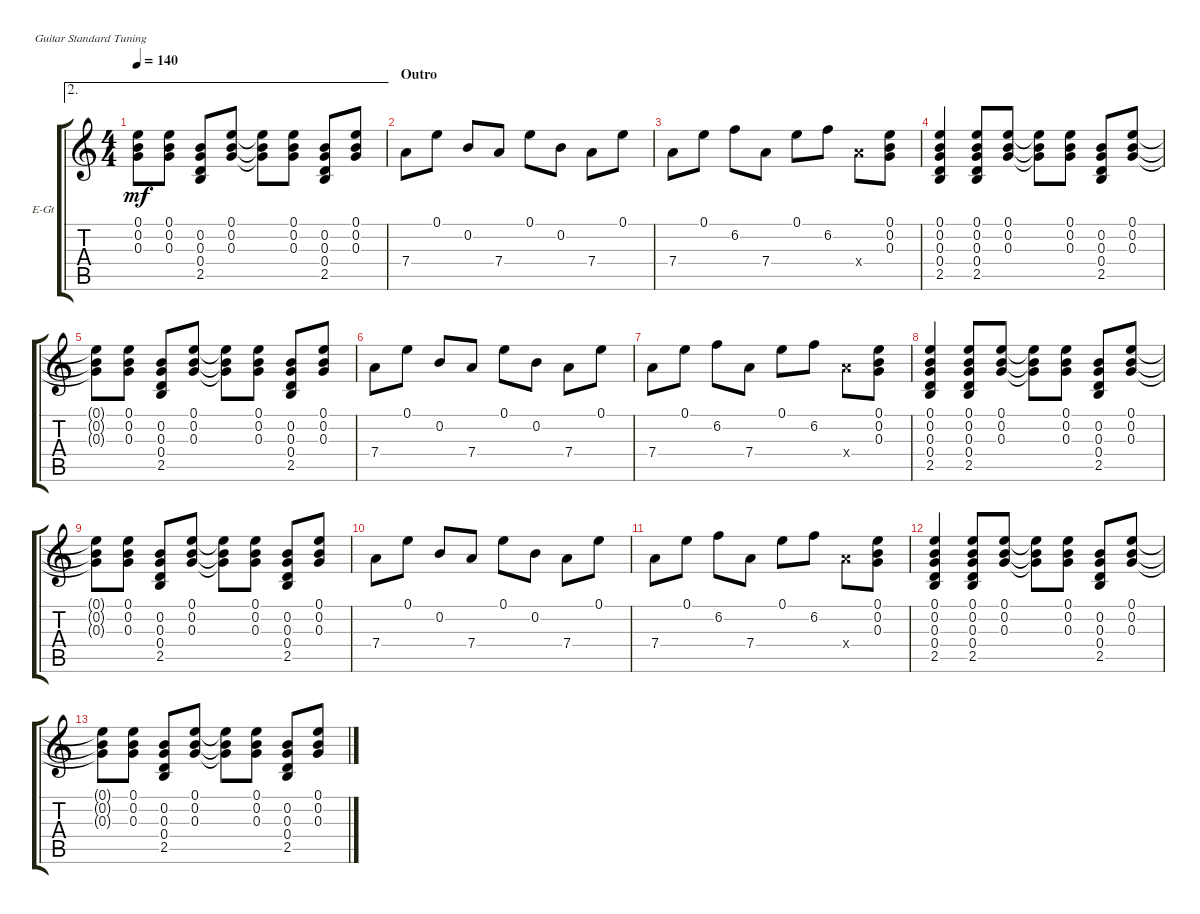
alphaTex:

\defaultSystemsLayout 4
\bracketExtendMode groupsimilarinstruments
\firstSystemTrackNameOrientation horizontal
\otherSystemsTrackNameOrientation horizontal
\track ("Electric Guitar" "E-Gt") {instrument electricguitarclean}
\staff {score tabs}
\tuning (E4 B3 G3 D3 A2 E2)
\ae 2
\ts (4 4)
\tempo 140
\clef g2
\ks c
(0.3 0.2 0.1).8{dy mf} (0.3 0.2 0.1).8 (0.2 0.3 0.4 2.5).8 (0.3 0.2 0.1).8 (0.3{t} 0.2{t} 0.1{t}).8 (0.3 0.2 0.1).8 (0.2 0.3 0.4 2.5).8 (0.3 0.2 0.1).8 |
\section ("" "Outro")
7.4.8 0.1.8 0.2.8 7.4.8 0.1.8 0.2.8 7.4.8 0.1.8 |
7.4.8 0.1.8 6.2.8 7.4.8 0.1.8 6.2.8 7.4{x}.8 (0.3 0.2 0.1).8 |
(2.5 0.4 0.3 0.2 0.1).4 (2.5 0.4 0.3 0.2 0.1).8 (0.3 0.2 0.1).8 (0.3{t} 0.2{t} 0.1{t}).8 (0.3 0.2 0.1).8 (0.2 0.3 0.4 2.5).8 (0.3 0.2 0.1).8 |
(0.3{t} 0.2{t} 0.1{t}).8 (0.3 0.2 0.1).8 (0.2 0.3 0.4 2.5).8 (0.3 0.2 0.1).8 (0.3{t} 0.2{t} 0.1{t}).8 (0.3 0.2 0.1).8 (0.2 0.3 0.4 2.5).8 (0.3 0.2 0.1).8 |
7.4.8 0.1.8 0.2.8 7.4.8 0.1.8 0.2.8 7.4.8 0.1.8 |
7.4.8 0.1.8 6.2.8 7.4.8 0.1.8 6.2.8 7.4{x}.8 (0.3 0.2 0.1).8 |
(2.5 0.4 0.3 0.2 0.1).4 (2.5 0.4 0.3 0.2 0.1).8 (0.3 0.2 0.1).8 (0.3{t} 0.2{t} 0.1{t}).8 (0.3 0.2 0.1).8 (0.2 0.3 0.4 2.5).8 (0.3 0.2 0.1).8 |
(0.3{t} 0.2{t} 0.1{t}).8 (0.3 0.2 0.1).8 (0.2 0.3 0.4 2.5).8 (0.3 0.2 0.1).8 (0.3{t} 0.2{t} 0.1{t}).8 (0.3 0.2 0.1).8 (0.2 0.3 0.4 2.5).8 (0.3 0.2 0.1).8 |
7.4.8 0.1.8 0.2.8 7.4.8 0.1.8 0.2.8 7.4.8 0.1.8 |
7.4.8 0.1.8 6.2.8 7.4.8 0.1.8 6.2.8 7.4{x}.8 (0.3 0.2 0.1).8 |
(2.5 0.4 0.3 0.2 0.1).4 (2.5 0.4 0.3 0.2 0.1).8 (0.3 0.2 0.1).8 (0.3{t} 0.2{t} 0.1{t}).8 (0.3 0.2 0.1).8 (0.2 0.3 0.4 2.5).8 (0.3 0.2 0.1).8 |
(0.3{t} 0.2{t} 0.1{t}).8 (0.3 0.2 0.1).8 (0.2 0.3 0.4 2.5).8 (0.3 0.2 0.1).8 (0.3{t} 0.2{t} 0.1{t}).8 (0.3 0.2 0.1).8 (0.2 0.3 0.4 2.5).8 (0.3 0.2 0.1).8
